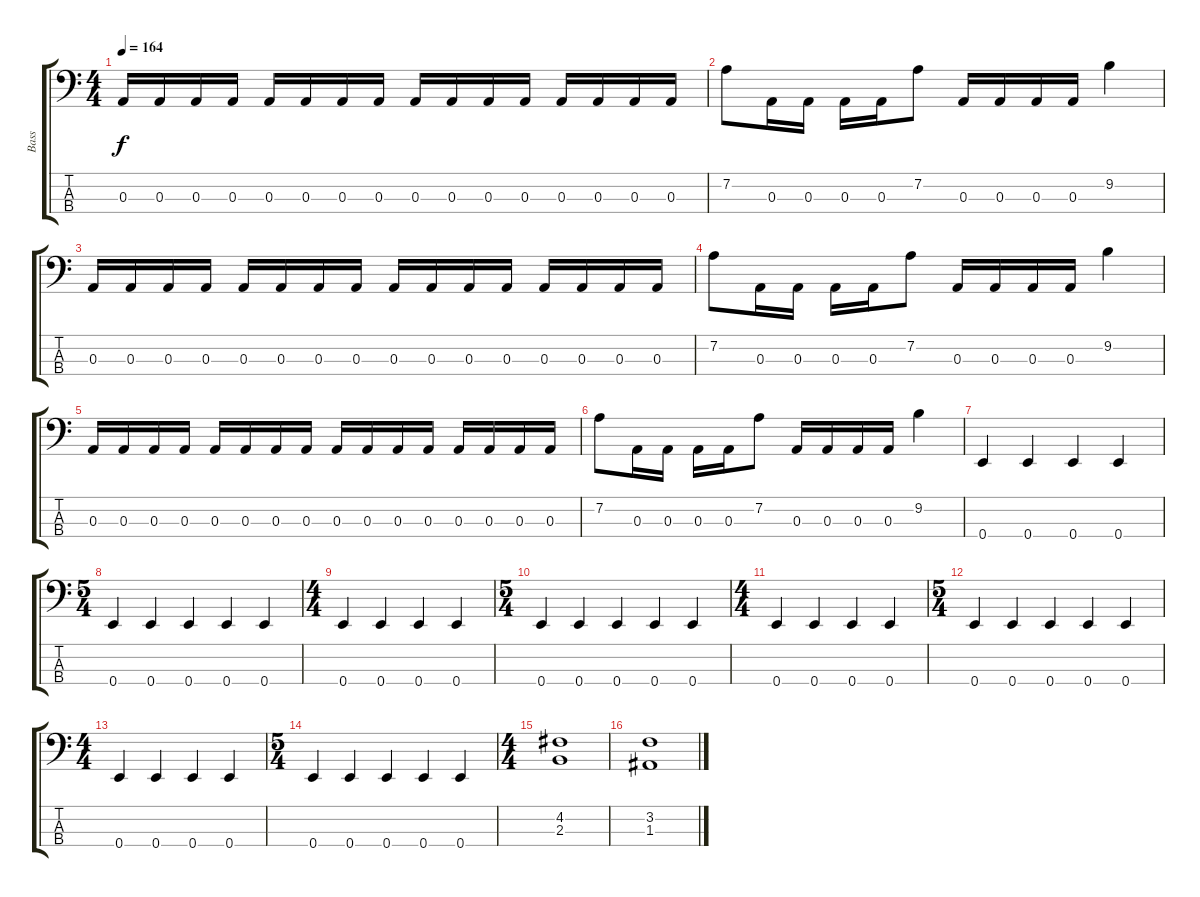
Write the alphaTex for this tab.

\track ("Bass " "Bass ") {instrument electricbasspick}
\staff {score tabs}
\tuning (G2 D2 A1 E1) {hide}
\ts (4 4)
\tempo 164
\clef f4
\ks c
0.3.16{dy f} 0.3.16 0.3.16 0.3.16 0.3.16 0.3.16 0.3.16 0.3.16 0.3.16 0.3.16 0.3.16 0.3.16 0.3.16 0.3.16 0.3.16 0.3.16 |
7.2.8 0.3.16 0.3.16 0.3.16 0.3.16 7.2.8 0.3.16 0.3.16 0.3.16 0.3.16 9.2.4 |
0.3.16 0.3.16 0.3.16 0.3.16 0.3.16 0.3.16 0.3.16 0.3.16 0.3.16 0.3.16 0.3.16 0.3.16 0.3.16 0.3.16 0.3.16 0.3.16 |
7.2.8 0.3.16 0.3.16 0.3.16 0.3.16 7.2.8 0.3.16 0.3.16 0.3.16 0.3.16 9.2.4 |
0.3.16 0.3.16 0.3.16 0.3.16 0.3.16 0.3.16 0.3.16 0.3.16 0.3.16 0.3.16 0.3.16 0.3.16 0.3.16 0.3.16 0.3.16 0.3.16 |
7.2.8 0.3.16 0.3.16 0.3.16 0.3.16 7.2.8 0.3.16 0.3.16 0.3.16 0.3.16 9.2.4 |
0.4.4 0.4.4 0.4.4 0.4.4 |
\ts (5 4)
0.4.4 0.4.4 0.4.4 0.4.4 0.4.4 |
\ts (4 4)
0.4.4 0.4.4 0.4.4 0.4.4 |
\ts (5 4)
0.4.4 0.4.4 0.4.4 0.4.4 0.4.4 |
\ts (4 4)
0.4.4 0.4.4 0.4.4 0.4.4 |
\ts (5 4)
0.4.4 0.4.4 0.4.4 0.4.4 0.4.4 |
\ts (4 4)
0.4.4 0.4.4 0.4.4 0.4.4 |
\ts (5 4)
0.4.4 0.4.4 0.4.4 0.4.4 0.4.4 |
\ts (4 4)
(4.2 2.3).1 |
(3.2 1.3).1
